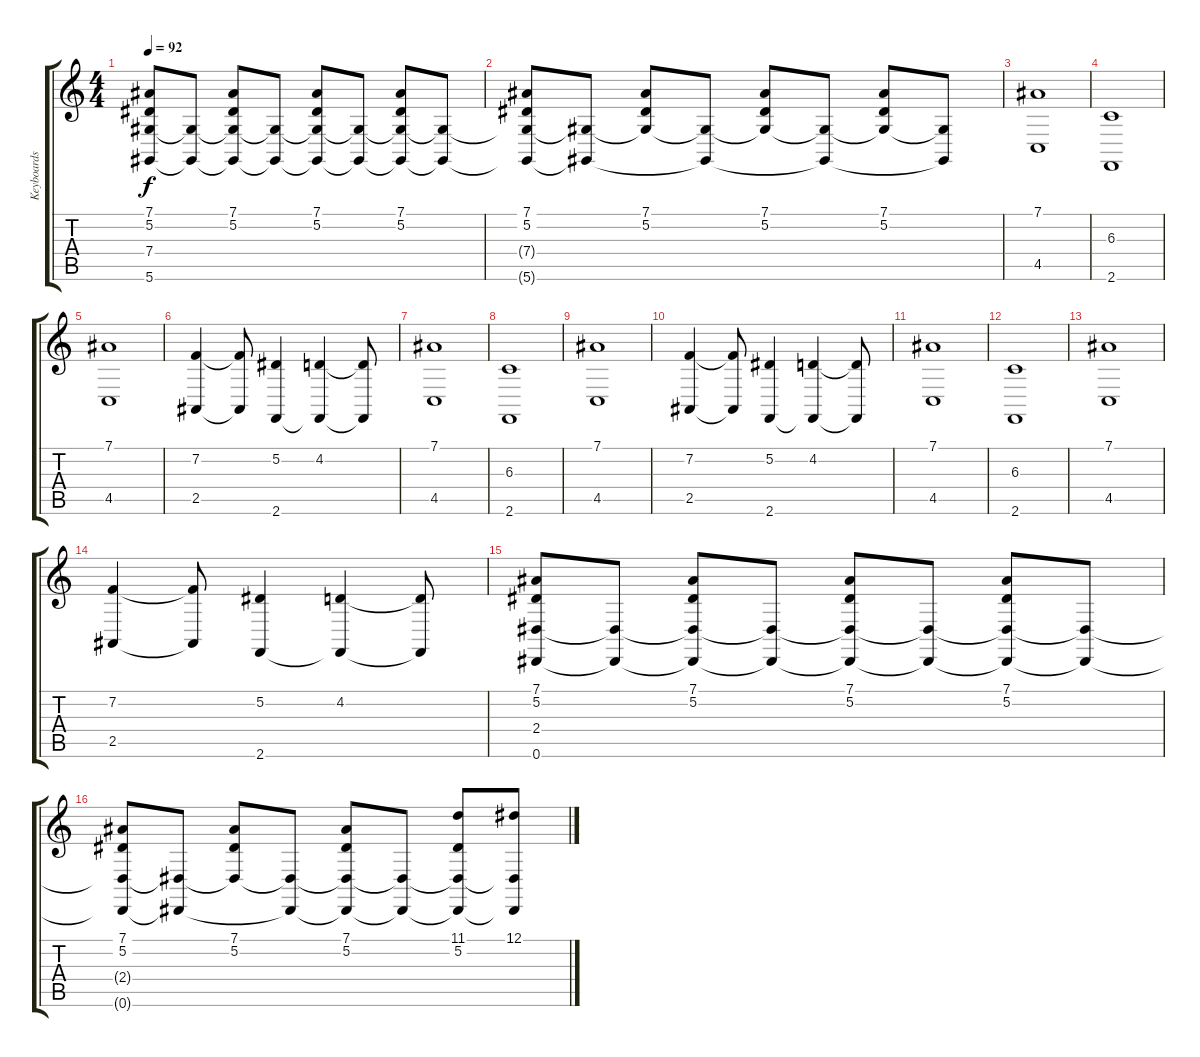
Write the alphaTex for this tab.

\track ("Keyboards" "Keyboards") {instrument synthstrings1}
\staff {score tabs}
\tuning (Eb4 Bb3 Gb3 Db3 Ab2 Eb2) {hide}
\ts (4 4)
\tempo 92
\clef g2
\ks c
(7.1 5.2 7.4 5.6).8{dy f} (7.4{t} 5.6{t}).8 (7.1 5.2 7.4{t} 5.6{t}).8 (7.4{t} 5.6{t}).8 (7.1 5.2 7.4{t} 5.6{t}).8 (7.4{t} 5.6{t}).8 (7.1 5.2 7.4{t} 5.6{t}).8 (7.4{t} 5.6{t}).8 |
(7.1 5.2 7.4{t} 5.6{t}).8 (7.4{t} 5.6{t}).8 (7.1 5.2 7.4{t}).8 (7.4{t} 5.6{t}).8 (7.1 5.2 7.4{t}).8 (7.4{t} 5.6{t}).8 (7.1 5.2 7.4{t}).8 (7.4{t} 5.6{t}).8 |
(7.1 4.5).1 |
(6.3 2.6).1 |
(7.1 4.5).1 |
(7.2 2.5).4 (7.2{t} 2.5{t}).8 (5.2 2.6).4 (4.2 2.6{t}).4 (4.2{t} 2.6{t}).8 |
(7.1 4.5).1 |
(6.3 2.6).1 |
(7.1 4.5).1 |
(7.2 2.5).4 (7.2{t} 2.5{t}).8 (5.2 2.6).4 (4.2 2.6{t}).4 (4.2{t} 2.6{t}).8 |
(7.1 4.5).1 |
(6.3 2.6).1 |
(7.1 4.5).1 |
(7.2 2.5).4 (7.2{t} 2.5{t}).8 (5.2 2.6).4 (4.2 2.6{t}).4 (4.2{t} 2.6{t}).8 |
(7.1 5.2 2.4 0.6).8 (2.4{t} 0.6{t}).8 (7.1 5.2 2.4{t} 0.6{t}).8 (2.4{t} 0.6{t}).8 (7.1 5.2 2.4{t} 0.6{t}).8 (2.4{t} 0.6{t}).8 (7.1 5.2 2.4{t} 0.6{t}).8 (2.4{t} 0.6{t}).8 |
(7.1 5.2 2.4{t} 0.6{t}).8 (2.4{t} 0.6{t}).8 (7.1 5.2 2.4{t}).8 (2.4{t} 0.6{t}).8 (7.1 5.2 2.4{t} 0.6{t}).8 (2.4{t} 0.6{t}).8 (11.1 5.2 2.4{t} 0.6{t}).8 (12.1 2.4{t} 0.6{t}).8
